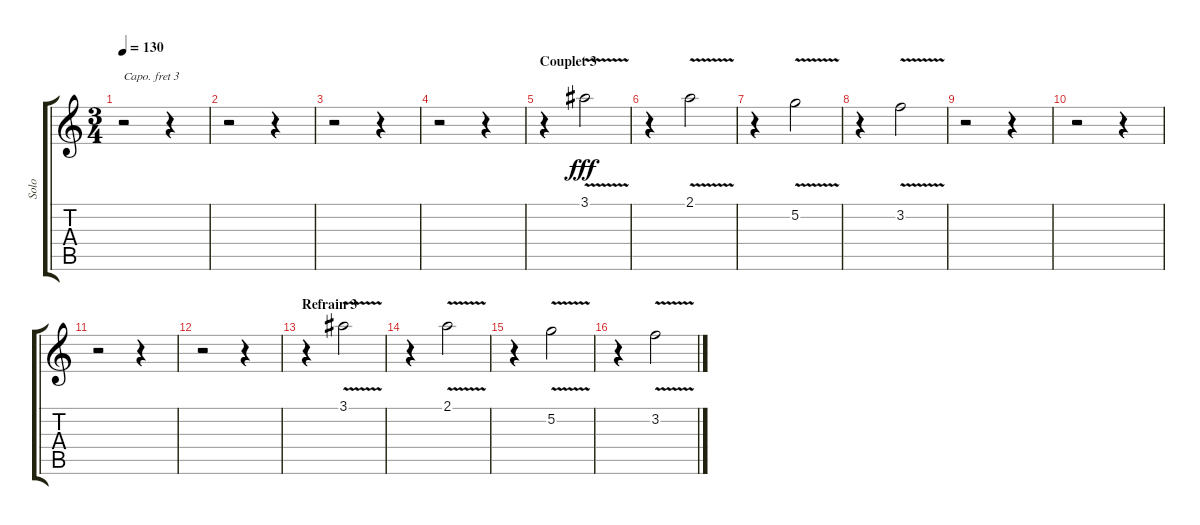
\track ("Solo" "Solo") {instrument acousticguitarnylon}
\staff {score tabs}
\capo 3
\tuning (E4 B3 G3 D3 A2 E2) {hide}
\ts (3 4)
\tempo 130
\clef g2
\ks c
r.2{dy fff} r.4 |
r.2 r.4 |
r.2 r.4 |
r.2 r.4 |
\section ("" "Couplet 3")
r.4 3.1{v}.2 |
r.4 2.1{v}.2 |
r.4 5.2{v}.2 |
r.4 3.2{v}.2 |
r.2 r.4 |
r.2 r.4 |
r.2 r.4 |
r.2 r.4 |
\section ("" "Refrain 3")
r.4 3.1{v}.2 |
r.4 2.1{v}.2 |
r.4 5.2{v}.2 |
r.4 3.2{v}.2
